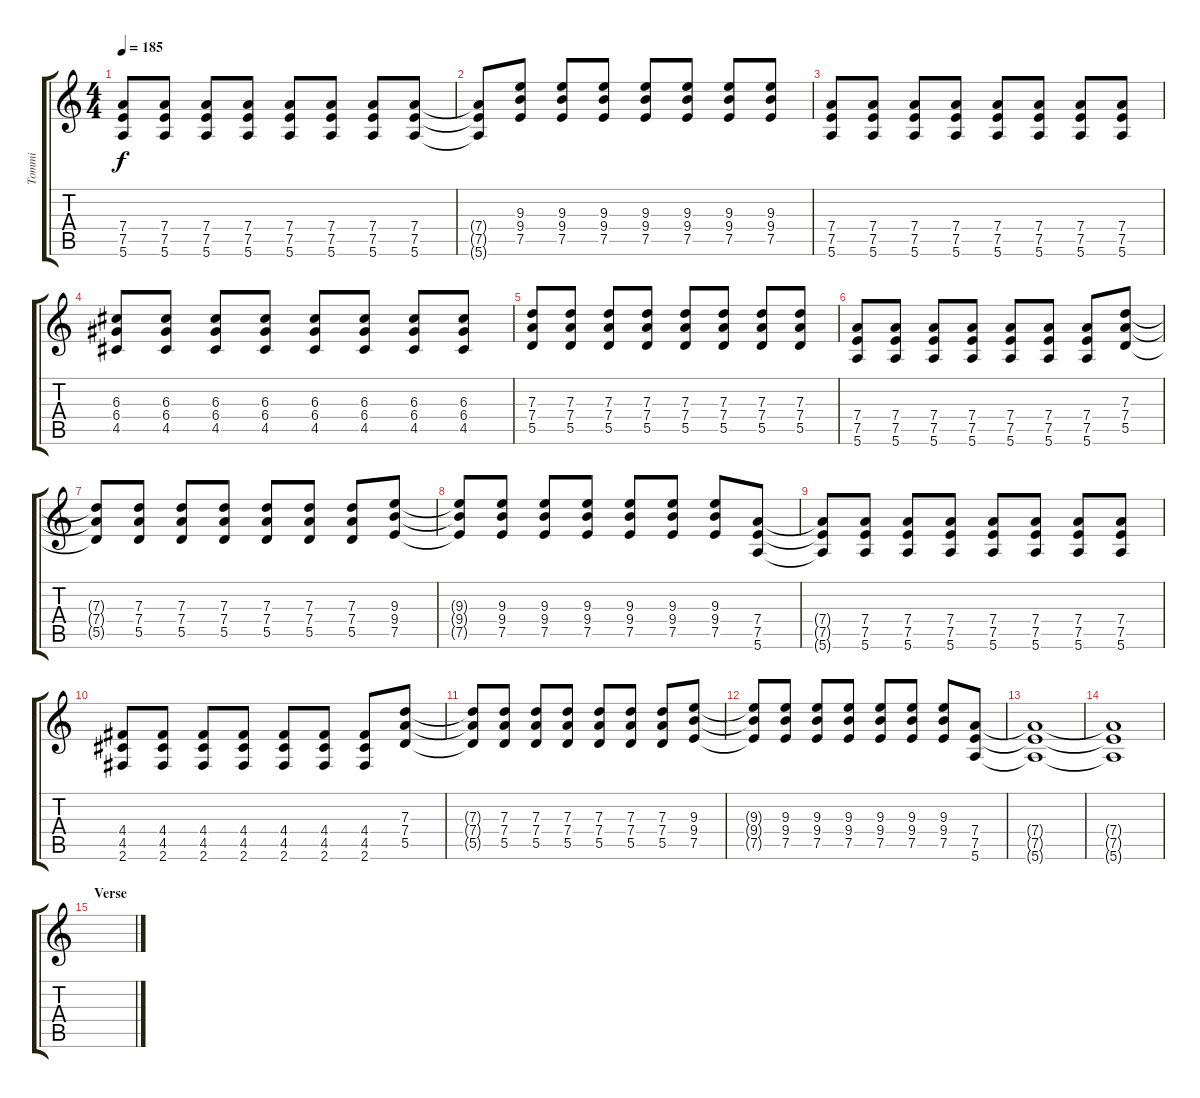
\track ("Tommi" "Tommi") {instrument distortionguitar}
\staff {score tabs}
\tuning (E4 B3 G3 D3 A2 E2) {hide}
\ts (4 4)
\tempo 185
\clef g2
\ks c
(7.4{t} 7.5{t} 5.6{t}).8{dy f} (7.4 7.5 5.6).8 (7.4 7.5 5.6).8 (7.4 7.5 5.6).8 (7.4 7.5 5.6).8 (7.4 7.5 5.6).8 (7.4 7.5 5.6).8 (7.4 7.5 5.6).8 |
(7.4{t} 7.5{t} 5.6{t}).8 (9.3 9.4 7.5).8 (9.3 9.4 7.5).8 (9.3 9.4 7.5).8 (9.3 9.4 7.5).8 (9.3 9.4 7.5).8 (9.3 9.4 7.5).8 (9.3 9.4 7.5).8 |
(7.4 7.5 5.6).8 (7.4 7.5 5.6).8 (7.4 7.5 5.6).8 (7.4 7.5 5.6).8 (7.4 7.5 5.6).8 (7.4 7.5 5.6).8 (7.4 7.5 5.6).8 (7.4 7.5 5.6).8 |
(6.3 6.4 4.5).8 (6.3 6.4 4.5).8 (6.3 6.4 4.5).8 (6.3 6.4 4.5).8 (6.3 6.4 4.5).8 (6.3 6.4 4.5).8 (6.3 6.4 4.5).8 (6.3 6.4 4.5).8 |
(7.3 7.4 5.5).8 (7.3 7.4 5.5).8 (7.3 7.4 5.5).8 (7.3 7.4 5.5).8 (7.3 7.4 5.5).8 (7.3 7.4 5.5).8 (7.3 7.4 5.5).8 (7.3 7.4 5.5).8 |
(7.4 7.5 5.6).8 (7.4 7.5 5.6).8 (7.4 7.5 5.6).8 (7.4 7.5 5.6).8 (7.4 7.5 5.6).8 (7.4 7.5 5.6).8 (7.4 7.5 5.6).8 (7.3 7.4 5.5).8 |
(7.3{t} 7.4{t} 5.5{t}).8 (7.3 7.4 5.5).8 (7.3 7.4 5.5).8 (7.3 7.4 5.5).8 (7.3 7.4 5.5).8 (7.3 7.4 5.5).8 (7.3 7.4 5.5).8 (9.3 9.4 7.5).8 |
(9.3{t} 9.4{t} 7.5{t}).8 (9.3 9.4 7.5).8 (9.3 9.4 7.5).8 (9.3 9.4 7.5).8 (9.3 9.4 7.5).8 (9.3 9.4 7.5).8 (9.3 9.4 7.5).8 (7.4 7.5 5.6).8 |
(7.4{t} 7.5{t} 5.6{t}).8 (7.4 7.5 5.6).8 (7.4 7.5 5.6).8 (7.4 7.5 5.6).8 (7.4 7.5 5.6).8 (7.4 7.5 5.6).8 (7.4 7.5 5.6).8 (7.4 7.5 5.6).8 |
(4.4 4.5 2.6).8 (4.4 4.5 2.6).8 (4.4 4.5 2.6).8 (4.4 4.5 2.6).8 (4.4 4.5 2.6).8 (4.4 4.5 2.6).8 (4.4 4.5 2.6).8 (7.3 7.4 5.5).8 |
(7.3{t} 7.4{t} 5.5{t}).8 (7.3 7.4 5.5).8 (7.3 7.4 5.5).8 (7.3 7.4 5.5).8 (7.3 7.4 5.5).8 (7.3 7.4 5.5).8 (7.3 7.4 5.5).8 (9.3 9.4 7.5).8 |
(9.3{t} 9.4{t} 7.5{t}).8 (9.3 9.4 7.5).8 (9.3 9.4 7.5).8 (9.3 9.4 7.5).8 (9.3 9.4 7.5).8 (9.3 9.4 7.5).8 (9.3 9.4 7.5).8 (7.4 7.5 5.6).8 |
(7.4{t} 7.5{t} 5.6{t}).1 |
(7.4{t} 7.5{t} 5.6{t}).1 |
\section ("" "Verse")
